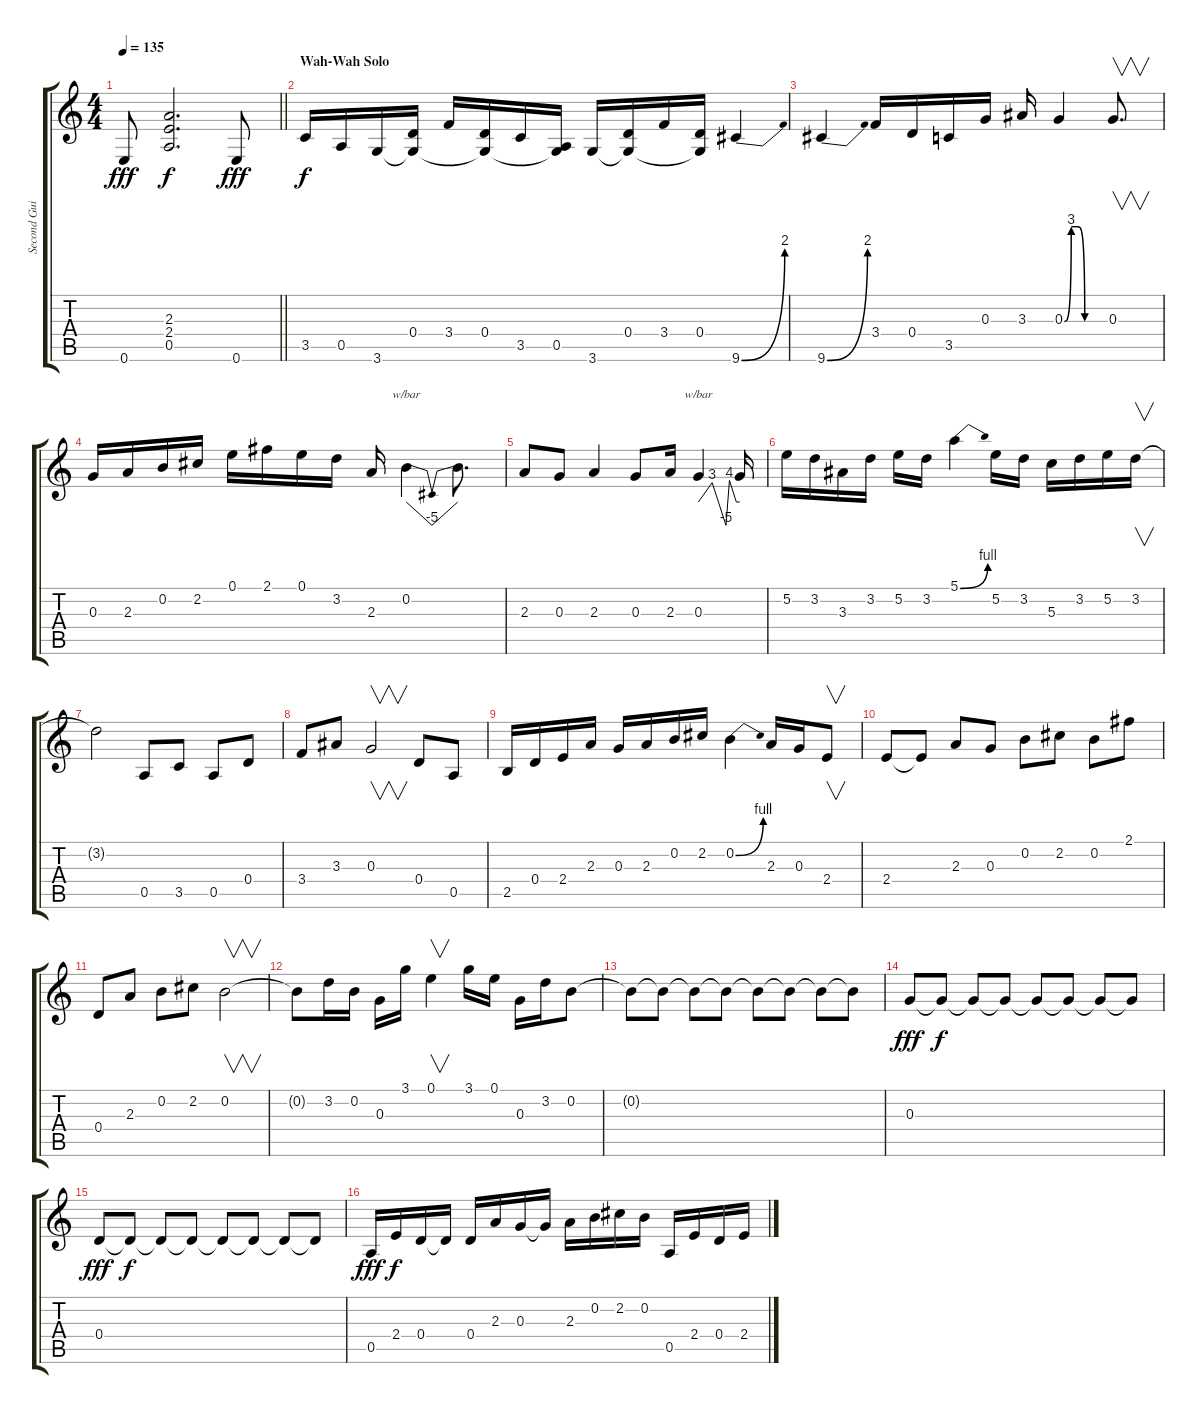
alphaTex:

\track ("Second Guitar" "Second Gui") {instrument overdrivenguitar}
\staff {score tabs}
\tuning (E4 B3 G3 D3 A2 E2) {hide}
\ts (4 4)
\tempo 135
\clef g2
\barLineRight lightlight
\ks c
0.6.8{dy fff} (2.3 2.4 0.5).2{d dy f} 0.6.8{dy fff} |
\section ("" "Wah-Wah Solo")
3.5.16{dy f volume 16} 0.5.16 3.6.16 (0.4 3.6{t}).16 3.4.16 (0.4 3.6{t}).16 3.5.16 (0.5 3.6{t}).16 3.6.16 (0.4 3.6{t}).16 3.4.16 (0.4 3.6{t}).16 9.6{be (bend 0 0 60 8)}.4 |
9.6{be (bend 0 0 60 8)}.4 3.4.16 0.4.16 3.5.16 0.3.16 3.3.16 0.3{be (custom 0 0 10 12 20 12 30 0 60 0)}.4 0.3.8{v d} |
0.3.16 2.3.16 0.2.16 2.2.16 0.1.16 2.1.16 0.1.16 3.2.16 2.3.16 0.2.4{tbe (dip default 0 0 30 -20 60 0)} 0.2{t}.8{d} |
2.3.8 0.3.8 2.3.4 0.3.8 2.3.16 0.3.4{tbe (custom default 0 0 20 12 40 -20 45 16 55 0 60 0)} 0.3{t}.16 |
5.2.16 3.2.16 3.3.16 3.2.16 5.2.16 3.2.16 5.1{be (bend 0 0 60 4)}.4 5.2.16 3.2.16 5.3.16 3.2.16 5.2.16 3.2.16{v} |
3.2{t}.2 0.5.8 3.5.8 0.5.8 0.4.8 |
3.4.8 3.3.8 0.3.2{v} 0.4.8 0.5.8 |
2.5.16 0.4.16 2.4.16 2.3.16 0.3.16 2.3.16 0.2.16 2.2.16 0.2{be (bend 0 0 60 4)}.4 2.3.16 0.3.16 2.4.8{v} |
2.4.8 2.4{t}.8 2.3.8 0.3.8 0.2.8 2.2.8 0.2.8 2.1.8 |
0.4.8 2.3.8 0.2.8 2.2.8 0.2.2{v} |
0.2{t}.8 3.2.16 0.2.16 0.3.16 3.1.16 0.1.4{v} 3.1.16 0.1.16 0.3.16 3.2.16 0.2.8 |
0.2{t}.8 0.2{t}.8 0.2{t}.8 0.2{t}.8 0.2{t}.8 0.2{t}.8 0.2{t}.8 0.2{t}.8 |
0.3.8{dy fff} 0.3{t}.8{dy f} 0.3{t}.8 0.3{t}.8 0.3{t}.8 0.3{t}.8 0.3{t}.8 0.3{t}.8 |
0.4.8{dy fff} 0.4{t}.8{dy f} 0.4{t}.8 0.4{t}.8 0.4{t}.8 0.4{t}.8 0.4{t}.8 0.4{t}.8 |
0.5.16{dy fff} 2.4.16{dy f} 0.4.16 0.4{t}.16 0.4.16 2.3.16 0.3.16 0.3{t}.16 2.3.16 0.2.16 2.2.16 0.2.16 0.5.16 2.4.16 0.4.16 2.4.16
